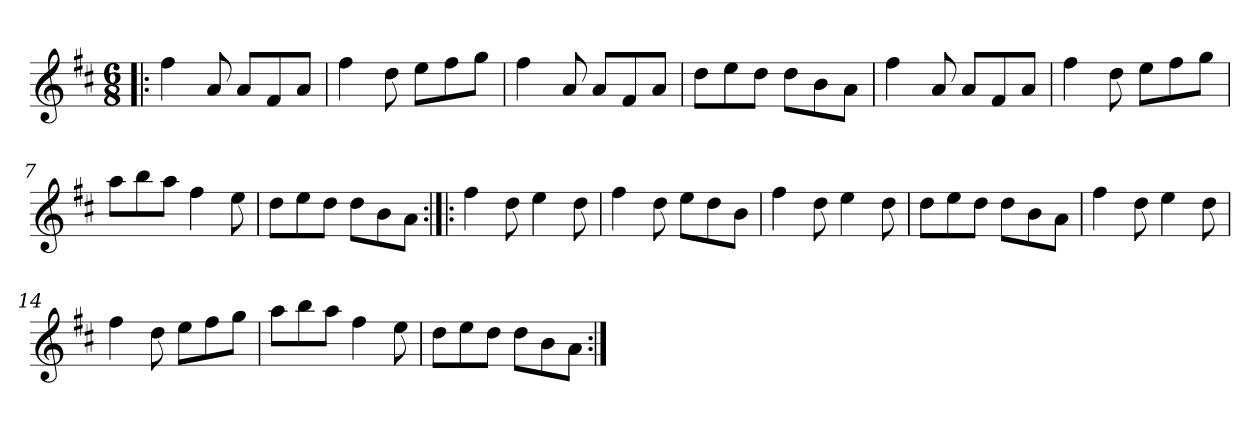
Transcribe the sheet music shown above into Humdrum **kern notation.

**kern
*part1
*staff1
*clefG2
*k[f#c#]
*D:
*M6/8
=1!|:
4ff#\
8a/
8a/L
8f#/
8a/J
=2
4ff#\
8dd\
8ee\L
8ff#\
8gg\J
=3
4ff#\
8a/
8a/L
8f#/
8a/J
=4
8dd\L
8ee\
8dd\J
8dd\L
8b\
8a\J
=5
4ff#\
8a/
8a/L
8f#/
8a/J
=6
4ff#\
8dd\
8ee\L
8ff#\
8gg\J
=7
8aa\L
8bb\
8aa\J
4ff#\
8ee\
!!LO:LB:g=z
=8
8dd\L
8ee\
8dd\J
8dd\L
8b\
8a\J
=9:|!|:
4ff#\
8dd\
4ee\
8dd\
=10
4ff#\
8dd\
8ee\L
8dd\
8b\J
=11
4ff#\
8dd\
4ee\
8dd\
=12
8dd\L
8ee\
8dd\J
8dd\L
8b\
8a\J
=13
4ff#\
8dd\
4ee\
8dd\
=14
4ff#\
8dd\
8ee\L
8ff#\
8gg\J
=15
8aa\L
8bb\
8aa\J
4ff#\
8ee\
!!LO:LB:g=z
=16
8dd\L
8ee\
8dd\J
8dd\L
8b\
8a\J
=:|!
*-
